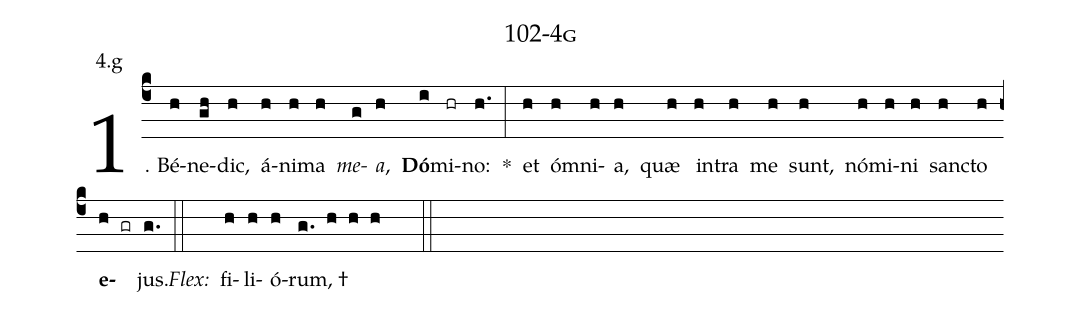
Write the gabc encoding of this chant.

name: 102-4g;
annotation: 4.g;
%%
(c4)1. Bé(h)ne(gh)dic,(h) á(h)ni(h)ma(h) <i>me</i>(g)<i>a</i>,(h) <b>Dó</b>(i)mi(hr)no:(h.) *(:) et(h) óm(h)ni(h)a,(h) quæ(h) in(h)tra(h) me(h) sunt,(h) nó(h)mi(h)ni(h) sanc(h)to(h) <b>e</b>(h gr)jus.(g.) (::)
<i>Flex:</i>()  fi(h)li(h)ó(h)rum, †(g. h h h  ::)
